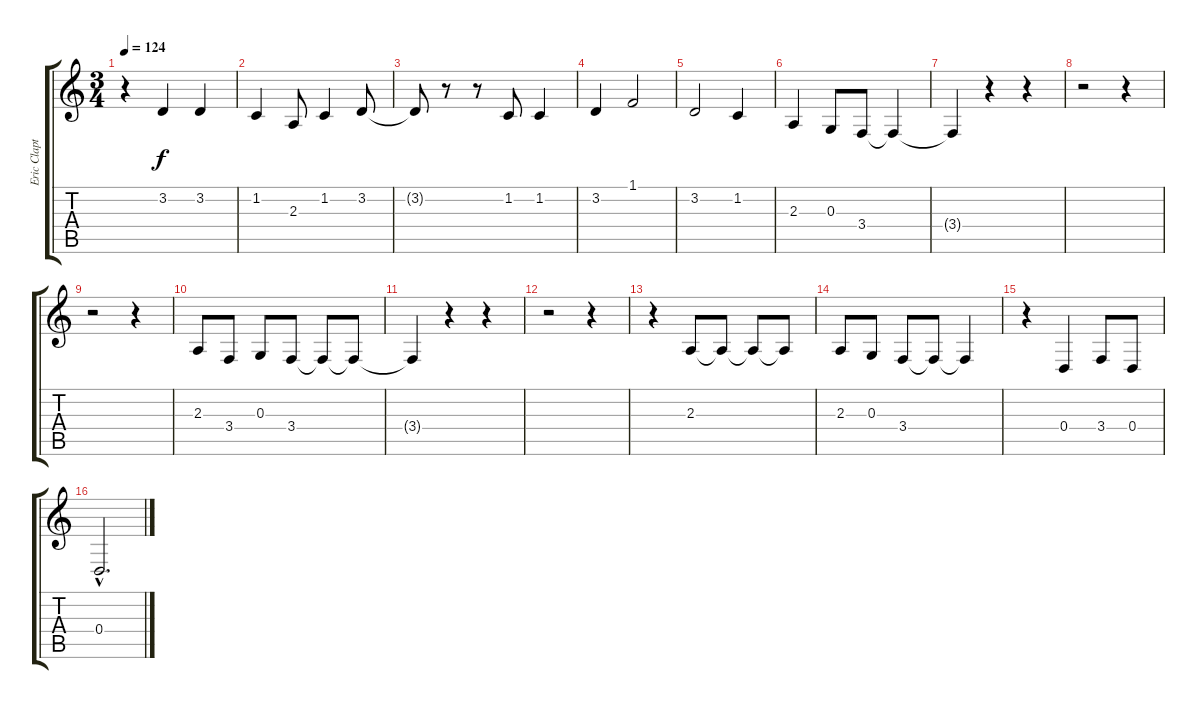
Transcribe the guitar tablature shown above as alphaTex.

\track ("Eric Clapton Voice" "Eric Clapt") {instrument harmonica}
\staff {score tabs}
\tuning (E4 B3 G3 D3 A2 E2) {hide}
\ts (3 4)
\tempo 124
\clef g2
\ks c
r.4{dy f} 3.2.4 3.2.4 |
1.2.4 2.3.8 1.2.4 3.2.8 |
3.2{t}.8 r.8 r.8 1.2.8 1.2.4 |
3.2.4 1.1.2 |
3.2.2 1.2.4 |
2.3.4 0.3.8 3.4.8 3.4{t}.4 |
3.4{t}.4 r.4 r.4 |
r.2 r.4 |
r.2 r.4 |
2.3.8 3.4.8 0.3.8 3.4.8 3.4{t}.8 3.4{t}.8 |
3.4{t}.4 r.4 r.4 |
r.2 r.4 |
r.4 2.3.8 2.3{t}.8 2.3{t}.8 2.3{t}.8 |
2.3.8 0.3.8 3.4.8 3.4{t}.8 3.4{t}.4 |
r.4 0.4.4 3.4.8 0.4.8 |
0.4{hac}.2{d}
